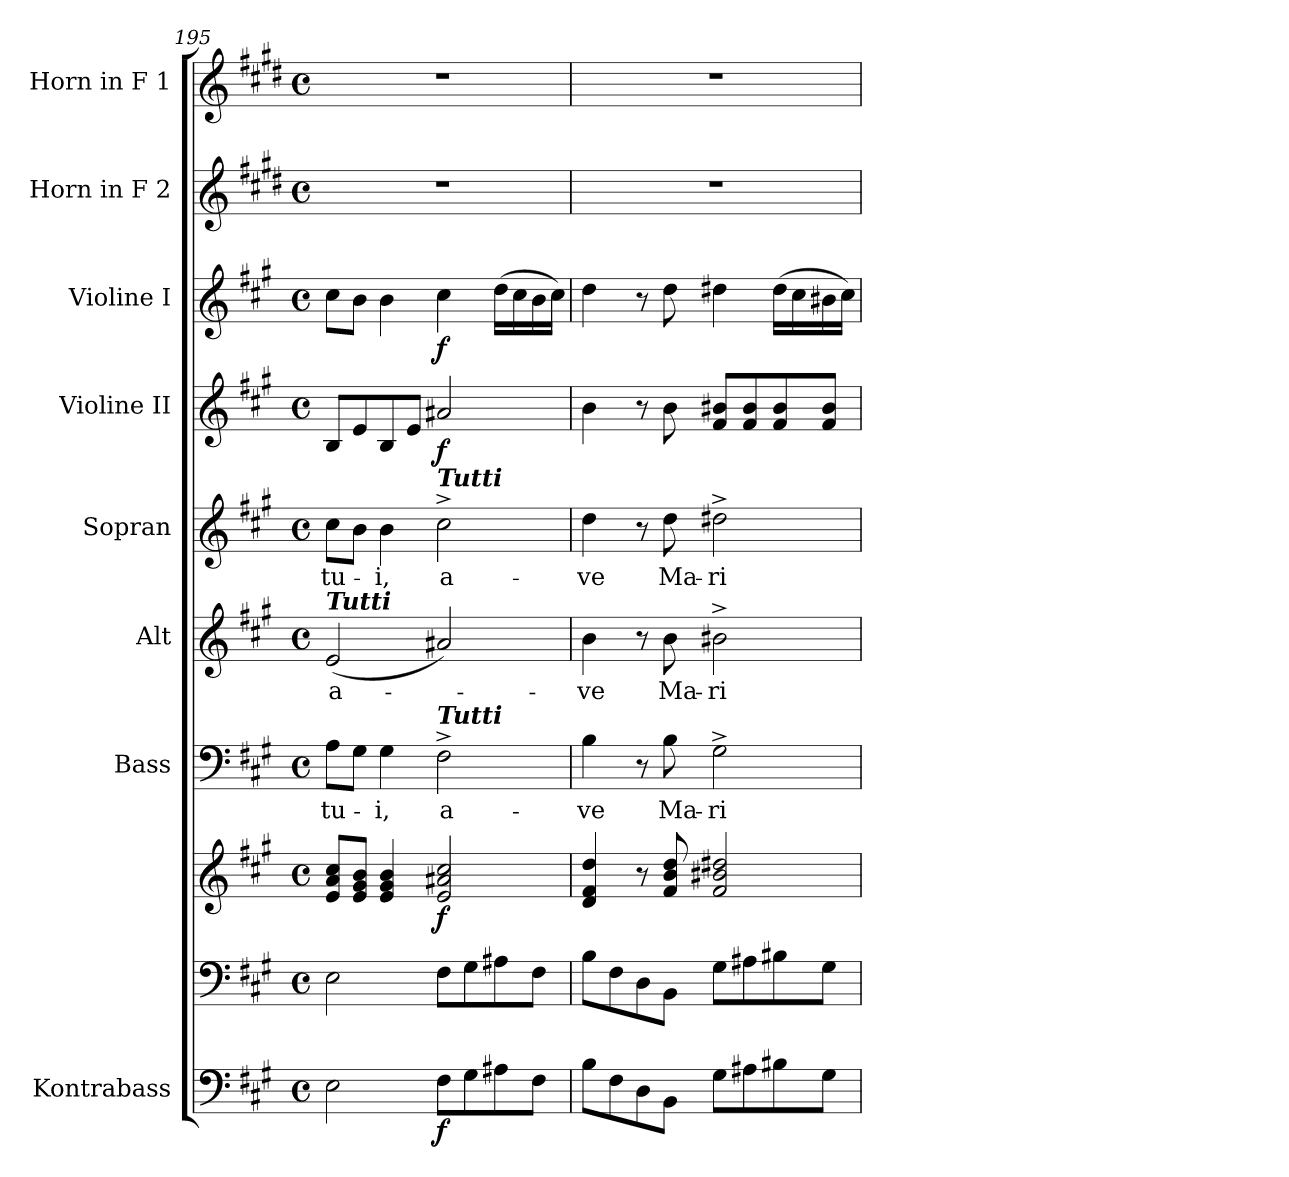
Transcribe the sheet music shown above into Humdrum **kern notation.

**kern	**dynam	**kern	**kern	**dynam	**kern	**text	**kern	**text	**kern	**text	**kern	**dynam	**kern	**dynam	**kern	**kern
*part9	*part9	*part8	*part8	*part8	*part7	*part7	*part6	*part6	*part5	*part5	*part4	*part4	*part3	*part3	*part2	*part1
*staff10	*staff10	*staff9	*staff8	*staff8/9	*staff7	*staff7	*staff6	*staff6	*staff5	*staff5	*staff4	*staff4	*staff3	*staff3	*staff2	*staff1
*I"Kontrabass	*	*	*	*	*I"Bass	*	*I"Alt	*	*I"Sopran	*	*I"Violine II	*	*I"Violine I	*	*I"Horn in F 2	*I"Horn in F 1
*I'Kb.	*	*	*	*	*I'B.	*	*I'A.	*	*I'S.	*	*I'Vl. II	*	*I'Vl. I	*	*	*
*clefF4	*	*clefF4	*clefG2	*	*clefF4	*	*clefG2	*	*clefG2	*	*clefG2	*	*clefG2	*	*clefG2	*clefG2
*ITrd7c12	*	*	*	*	*	*	*	*	*	*	*	*	*	*	*ITrd4c7	*ITrd4c7
*k[f#c#g#]	*	*k[f#c#g#]	*k[f#c#g#]	*	*k[f#c#g#]	*	*k[f#c#g#]	*	*k[f#c#g#]	*	*k[f#c#g#]	*	*k[f#c#g#]	*	*k[f#c#g#]	*k[f#c#g#]
*A:	*	*A:	*A:	*	*A:	*	*A:	*	*A:	*	*A:	*	*A:	*	*A:	*A:
*M4/4	*	*M4/4	*M4/4	*	*M4/4	*	*M4/4	*	*M4/4	*	*M4/4	*	*M4/4	*	*M4/4	*M4/4
*met(c)	*	*met(c)	*met(c)	*	*met(c)	*	*met(c)	*	*met(c)	*	*met(c)	*	*met(c)	*	*met(c)	*met(c)
=195	=195	=195	=195	=195	=195	=195	=195	=195	=195	=195	=195	=195	=195	=195	=195	=195
!	!	!	!	!	!	!	!LO:TX:a:Bi:t=Tutti	!	!	!	!	!	!	!	!	!
!	!	!	!	!	!	!LO:LY:b	!	!LO:LY:b	!	!LO:LY:b	!	!	!	!	!	!
2EE\	.	2E\	8e/ 8a/ 8cc#/L	.	8A\L	tu-	(<2e/	a-	8cc#\L	tu-	8B/L	.	8cc#\L	.	1r	1r
.	.	.	8e/ 8g#/ 8b/J	.	8G#\J	.	.	.	8b\J	.	8e/	.	8b\J	.	.	.
!	!	!	!	!	!	!LO:LY:b	!	!	!	!LO:LY:b	!	!	!	!	!	!
.	.	.	4e/ 4g#/ 4b/	.	4G#\	-i,	.	.	4b\	-i,	8B/	.	4b\	.	.	.
.	.	.	.	.	.	.	.	.	.	.	8e/J	.	.	.	.	.
!	!	!	!	!	!	!	!	!	!LO:TX:a:Bi:t=Tutti	!	!	!	!	!	!	!
!	!	!	!	!	!LO:TX:a:Bi:t=Tutti	!	!	!	!	!	!	!	!	!	!	!
!	!LO:DY:b	!	!	!LO:DY:b	!	!LO:LY:b	!	!	!	!LO:LY:b	!	!LO:DY:b	!	!LO:DY:b	!	!
8FF#\L	f	8F#\L	2e/ 2a#X/ 2cc#/	f	2F#^>\	a-	2a#X/)	.	2cc#^>\	a-	2a#X/	f	4cc#\	f	.	.
8GG#\	.	8G#\	.	.	.	.	.	.	.	.	.	.	.	.	.	.
8AA#X\	.	8A#X\	.	.	.	.	.	.	.	.	.	.	(>16dd\LL	.	.	.
.	.	.	.	.	.	.	.	.	.	.	.	.	16cc#\	.	.	.
8FF#\J	.	8F#\J	.	.	.	.	.	.	.	.	.	.	16b\	.	.	.
.	.	.	.	.	.	.	.	.	.	.	.	.	16cc#\JJ)	.	.	.
=196	=196	=196	=196	=196	=196	=196	=196	=196	=196	=196	=196	=196	=196	=196	=196	=196
!	!	!	!	!	!	!LO:LY:b	!	!LO:LY:b	!	!LO:LY:b	!	!	!	!	!	!
8BB\L	.	8B\L	4d/ 4f#/ 4dd/	.	4B\	-ve	4b\	-ve	4dd\	-ve	4b\	.	4dd\	.	1r	1r
8FF#\	.	8F#\	.	.	.	.	.	.	.	.	.	.	.	.	.	.
8DD\	.	8D\	8r	.	8r	.	8r	.	8r	.	8r	.	8r	.	.	.
!	!	!	!	!	!	!LO:LY:b	!	!LO:LY:b	!	!LO:LY:b	!	!	!	!	!	!
8BBB\J	.	8BB\J	8f#/ 8b/ 8dd/	.	8B\	Ma-	8b\	Ma-	8dd\	Ma-	8b\	.	8dd\	.	.	.
!	!	!	!	!	!	!LO:LY:b	!	!LO:LY:b	!	!LO:LY:b	!	!	!	!	!	!
8GG#\L	.	8G#\L	2f#/ 2b#X/ 2dd#X/	.	2G#^>\	-ri-	2b#X^>\	-ri-	2dd#X^>\	-ri-	8f#/ 8b#X/L	.	4dd#X\	.	.	.
8AA#X\	.	8A#X\	.	.	.	.	.	.	.	.	8f#/ 8b#/	.	.	.	.	.
8BB#X\	.	8B#X\	.	.	.	.	.	.	.	.	8f#/ 8b#/	.	(>16dd#\LL	.	.	.
.	.	.	.	.	.	.	.	.	.	.	.	.	16cc#\	.	.	.
8GG#\J	.	8G#\J	.	.	.	.	.	.	.	.	8f#/ 8b#/J	.	16b#X\	.	.	.
.	.	.	.	.	.	.	.	.	.	.	.	.	16cc#\JJ)	.	.	.
=	=	=	=	=	=	=	=	=	=	=	=	=	=	=	=	=
*-	*-	*-	*-	*-	*-	*-	*-	*-	*-	*-	*-	*-	*-	*-	*-	*-
